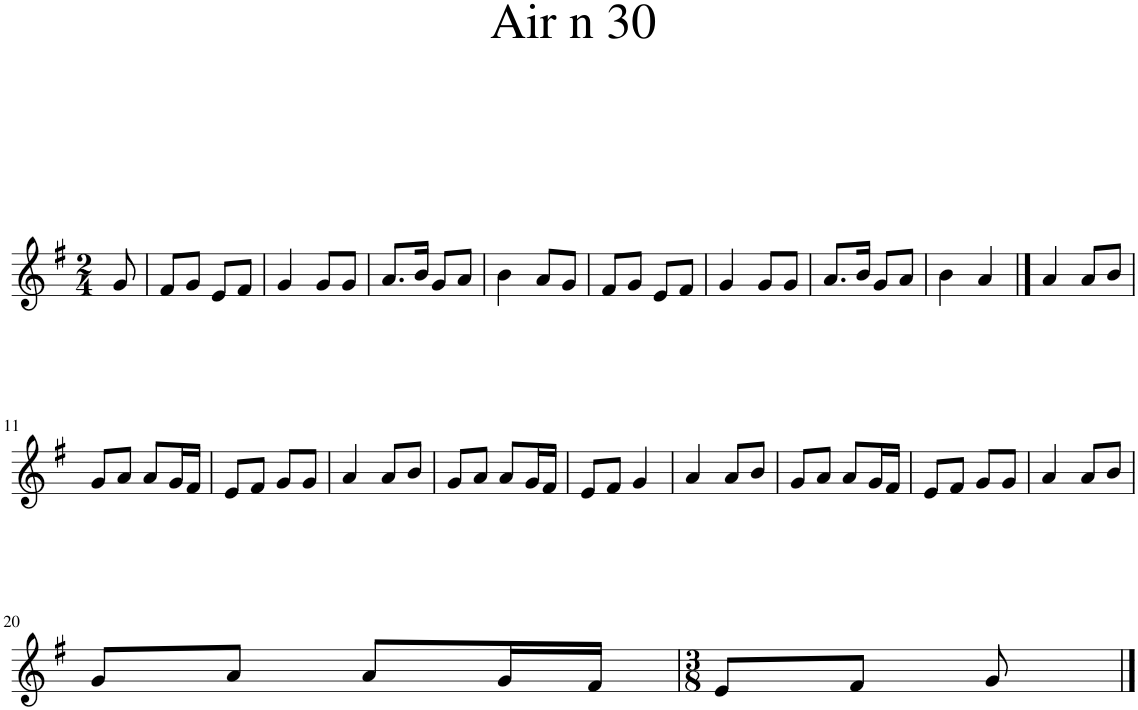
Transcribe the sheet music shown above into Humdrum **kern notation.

**kern
*part1
*staff1
*I"Piano
*I'Pno.
*clefG2
*k[f#]
*M2/4
=1
8g/
=2
8f#/L
8g/J
8e/L
8f#/J
=3
4g/
8g/L
8g/J
=4
8.a/L
16b/Jk
8g/L
8a/J
=5
4b\
8a/L
8g/J
=6
8f#/L
8g/J
8e/L
8f#/J
=7
4g/
8g/L
8g/J
=8
8.a/L
16b/Jk
8g/L
8a/J
=9
4b\
4a/
==10
4a/
8a/L
8b/J
!!LO:LB:g=z
=11
8g/L
8a/J
8a/L
16g/L
16f#/JJ
=12
8e/L
8f#/J
8g/L
8g/J
=13
4a/
8a/L
8b/J
=14
8g/L
8a/J
8a/L
16g/L
16f#/JJ
=15
8e/L
8f#/J
4g/
=16
4a/
8a/L
8b/J
=17
8g/L
8a/J
8a/L
16g/L
16f#/JJ
=18
8e/L
8f#/J
8g/L
8g/J
=19
4a/
8a/L
8b/J
!!LO:LB:g=z
=20
8g/L
8a/J
8a/L
16g/L
16f#/JJ
=21
*M3/8
8e/L
8f#/J
8g/
==
*-
